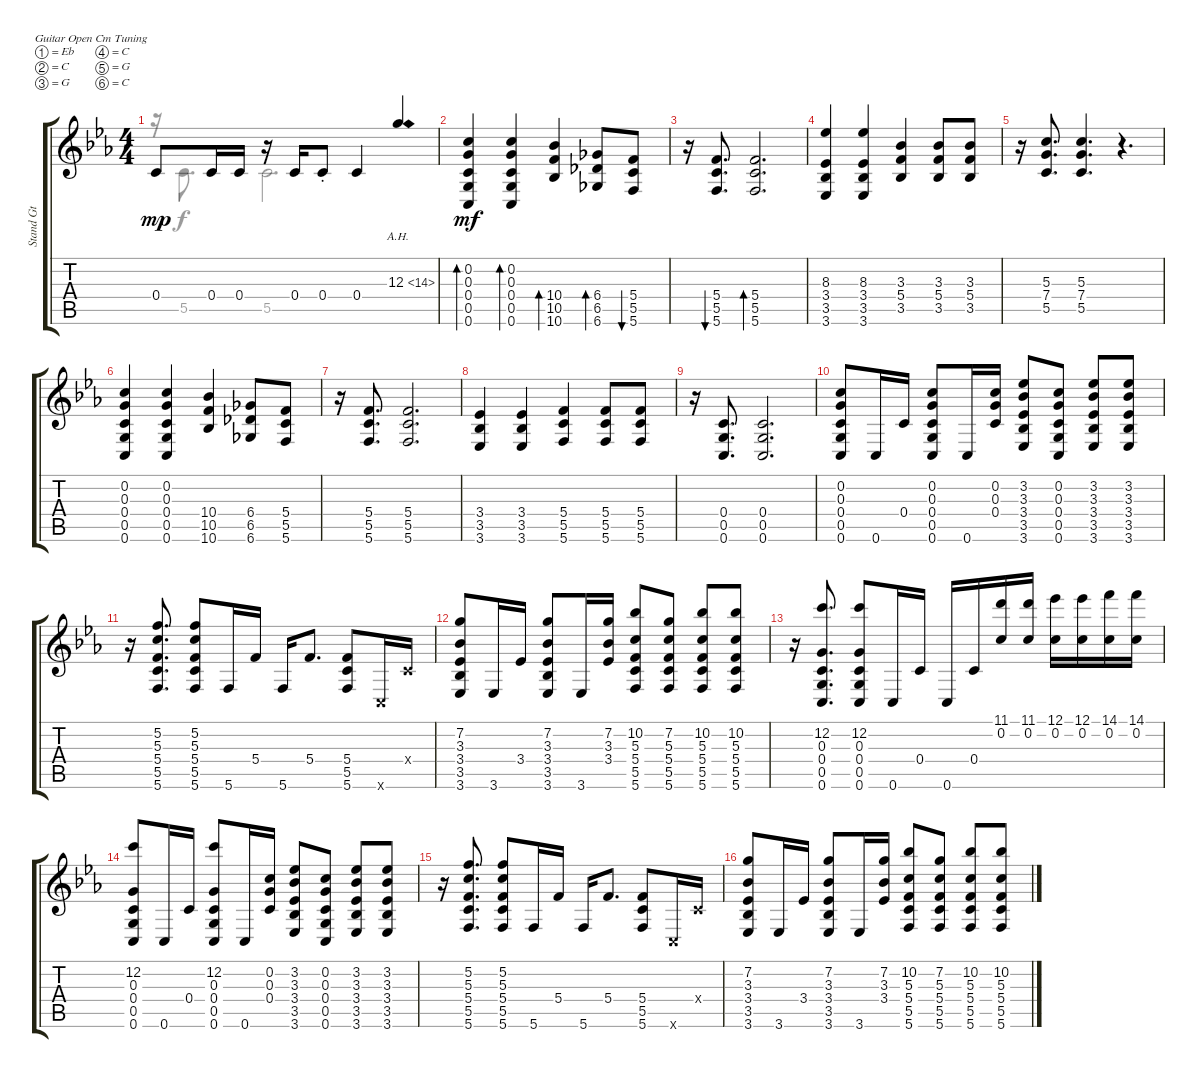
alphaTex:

\defaultSystemsLayout 4
\bracketExtendMode groupsimilarinstruments
\otherSystemsTrackNameOrientation horizontal
\track ("Standard Guitar" "Stand Gt") {instrument acousticguitarsteel}
\staff {score tabs}
\tuning (Eb4 C4 G3 C3 G2 C2)
\voice
\ts (4 4)
\tempo (140 hide)
\clef g2
\ks cminor
0.4.8{dy mp} 0.4.16 0.4.16 r.16 0.4.16 0.4{st}.8 0.4.4 12.3{ah 2}.4 |
(0.6 0.5 0.4 0.3 0.2).4{bd 30 dy mf} (0.6 0.5 0.4 0.3 0.2).4{bd 30} (10.6 10.5 10.4).4{bd 30} (6.4 6.5 6.6).8{bd 30} (5.6 5.5 5.4).8{bu 30} |
r.16 (5.6 5.5 5.4).8{d bu 30} (5.6 5.5 5.4).2{d bd 30} |
(3.6 3.5 3.4 8.3).4 (3.6 3.5 3.4 8.3).4 (3.5 5.4 3.3).4 (3.5 5.4 3.3).8 (3.5 5.4 3.3).8 |
r.16 (5.5 7.4 5.3).8{d} (5.3 7.4 5.5).4{d} r.4{d} |
(0.6 0.5 0.4 0.3 0.2).4 (0.6 0.5 0.4 0.3 0.2).4 (10.6 10.5 10.4).4 (6.4 6.5 6.6).8 (5.6 5.5 5.4).8 |
r.16 (5.6 5.5 5.4).8{d} (5.6 5.5 5.4).2{d} |
(3.6 3.5 3.4).4 (3.6 3.5 3.4).4 (5.5 5.4 5.6).4 (5.5 5.4 5.6).8 (5.5 5.4 5.6).8 |
r.16 (0.5 0.4 0.6).8{d} (0.4 0.5 0.6).2{d} |
(0.6 0.5 0.4 0.3 0.2).8 0.6.16 0.4.16 (0.6 0.5 0.4 0.3 0.2).8 0.6.16 (0.2 0.3 0.4).16 (3.2 3.3 3.4 3.5 3.6).8 (0.6 0.5 0.4 0.3 0.2).8 (3.2 3.3 3.4 3.5 3.6).8 (3.6 3.5 3.4 3.3 3.2).8 |
r.16 (5.6 5.5 5.4 5.3 5.2).8{d} (5.2 5.3 5.4 5.5 5.6).8 5.6.16 5.4.16 5.6.16 5.4.8{d} (5.4 5.5 5.6).8 0.6{x}.16 0.4{x}.16 |
(3.6 3.5 3.4 3.3 7.2).8 3.6.16 3.4.16 (3.6 3.5 3.4 3.3 7.2).8 3.6.16 (7.2 3.3 3.4).16 (10.2 5.3 5.4 5.5 5.6).8 (5.6 5.5 5.4 5.3 7.2).8 (10.2 5.3 5.4 5.5 5.6).8 (5.6 5.5 5.4 5.3 10.2).8 |
r.16 (0.6 0.5 0.4 0.3 12.2).8{d} (12.2 0.3 0.4 0.5 0.6).8 0.6.16 0.4.16 0.6.16 0.4.16 (11.1 0.2).16 (11.1 0.2).16 (12.1 0.2).16 (12.1 0.2).16 (14.1 0.2).16 (14.1 0.2).16 |
(0.6 0.5 0.4 0.3 12.2).8 0.6.16 0.4.16 (0.6 0.5 0.4 0.3 12.2).8 0.6.16 (0.2 0.3 0.4).16 (3.2 3.3 3.4 3.5 3.6).8 (0.6 0.5 0.4 0.3 0.2).8 (3.2 3.3 3.4 3.5 3.6).8 (3.6 3.5 3.4 3.3 3.2).8 |
r.16 (5.6 5.5 5.4 5.3 5.2).8{d} (5.2 5.3 5.4 5.5 5.6).8 5.6.16 5.4.16 5.6.16 5.4.8{d} (5.4 5.5 5.6).8 0.6{x}.16 0.4{x}.16 |
(3.6 3.5 3.4 3.3 7.2).8 3.6.16 3.4.16 (3.6 3.5 3.4 3.3 7.2).8 3.6.16 (7.2 3.3 3.4).16 (10.2 5.3 5.4 5.5 5.6).8 (5.6 5.5 5.4 5.3 7.2).8 (10.2 5.3 5.4 5.5 5.6).8 (5.6 5.5 5.4 5.3 10.2).8
\voice
\clef g2
\ottava regular
\simile none
\ks cminor
r.16{dy f} 5.5.8{d} 5.5.2{d} |
|
|
|
|
|
|
|
|
|
|
|
|
|
|
